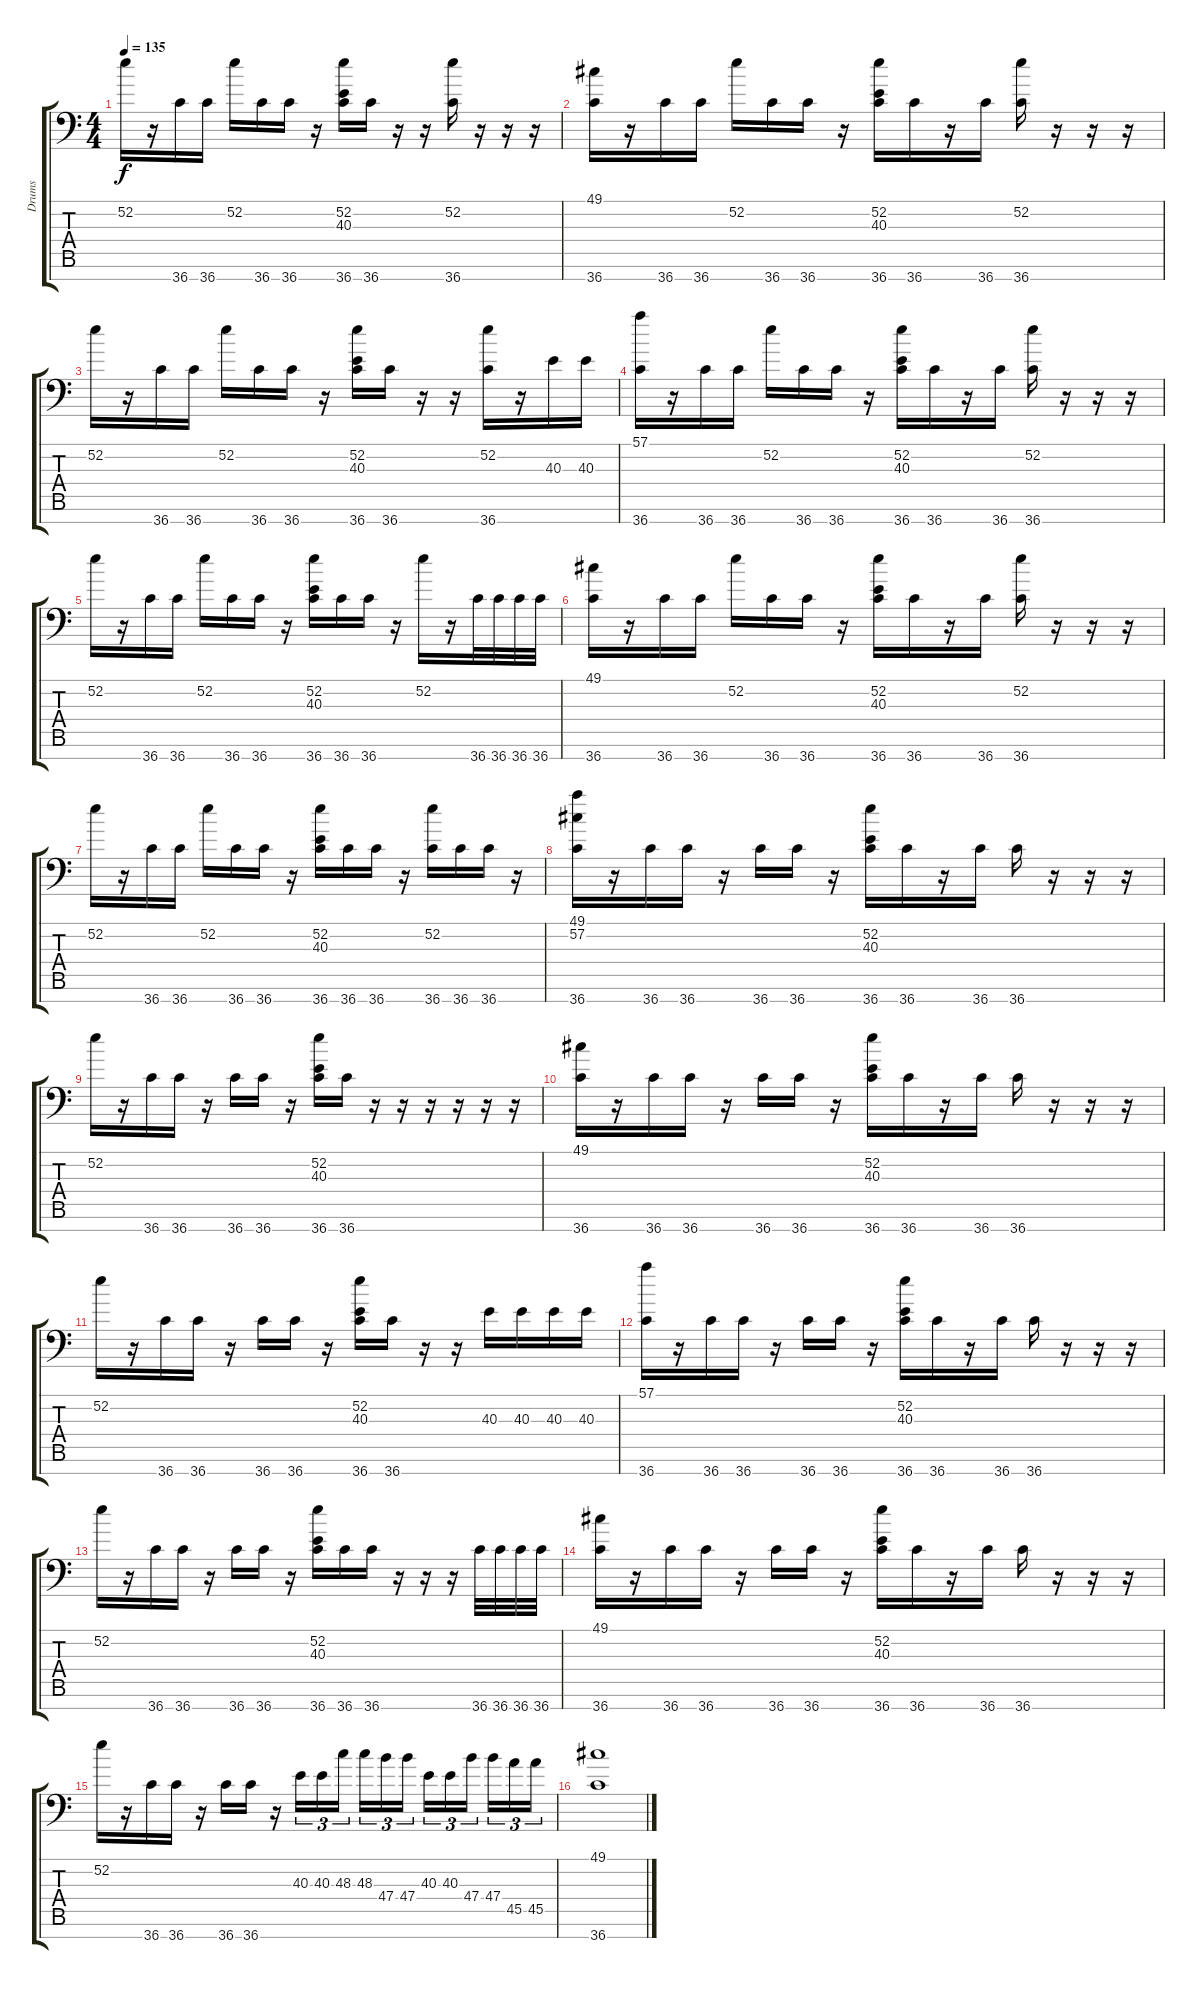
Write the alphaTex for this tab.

\track ("Drums" "Drums") {instrument acousticgrandpiano}
\staff {score tabs}
\tuning (C-1 C-1 C-1 C-1 C-1 C-1 C-1) {hide}
\ts (4 4)
\tempo 135
\clef f4
\ks c
52.2.16{dy f} r.16 36.7.16 36.7.16 52.2.16 36.7.16 36.7.16 r.16 (52.2 40.3 36.7).16 36.7.16 r.16 r.16 (52.2 36.7).16 r.16 r.16 r.16 |
(49.1 36.7).16 r.16 36.7.16 36.7.16 52.2.16 36.7.16 36.7.16 r.16 (52.2 40.3 36.7).16 36.7.16 r.16 36.7.16 (52.2 36.7).16 r.16 r.16 r.16 |
52.2.16 r.16 36.7.16 36.7.16 52.2.16 36.7.16 36.7.16 r.16 (52.2 40.3 36.7).16 36.7.16 r.16 r.16 (52.2 36.7).16 r.16 40.3.16 40.3.16 |
(57.1 36.7).16 r.16 36.7.16 36.7.16 52.2.16 36.7.16 36.7.16 r.16 (52.2 40.3 36.7).16 36.7.16 r.16 36.7.16 (52.2 36.7).16 r.16 r.16 r.16 |
52.2.16 r.16 36.7.16 36.7.16 52.2.16 36.7.16 36.7.16 r.16 (52.2 40.3 36.7).16 36.7.16 36.7.16 r.16 52.2.16 r.16 36.7.32 36.7.32 36.7.32 36.7.32 |
(49.1 36.7).16 r.16 36.7.16 36.7.16 52.2.16 36.7.16 36.7.16 r.16 (52.2 40.3 36.7).16 36.7.16 r.16 36.7.16 (52.2 36.7).16 r.16 r.16 r.16 |
52.2.16 r.16 36.7.16 36.7.16 52.2.16 36.7.16 36.7.16 r.16 (52.2 40.3 36.7).16 36.7.16 36.7.16 r.16 (52.2 36.7).16 36.7.16 36.7.16 r.16 |
(49.1 57.2 36.7).16 r.16 36.7.16 36.7.16 r.16 36.7.16 36.7.16 r.16 (52.2 40.3 36.7).16 36.7.16 r.16 36.7.16 36.7.16 r.16 r.16 r.16 |
52.2.16 r.16 36.7.16 36.7.16 r.16 36.7.16 36.7.16 r.16 (52.2 40.3 36.7).16 36.7.16 r.16 r.16 r.16 r.16 r.16 r.16 |
(49.1 36.7).16 r.16 36.7.16 36.7.16 r.16 36.7.16 36.7.16 r.16 (52.2 40.3 36.7).16 36.7.16 r.16 36.7.16 36.7.16 r.16 r.16 r.16 |
52.2.16 r.16 36.7.16 36.7.16 r.16 36.7.16 36.7.16 r.16 (52.2 40.3 36.7).16 36.7.16 r.16 r.16 40.3.16 40.3.16 40.3.16 40.3.16 |
(57.1 36.7).16 r.16 36.7.16 36.7.16 r.16 36.7.16 36.7.16 r.16 (52.2 40.3 36.7).16 36.7.16 r.16 36.7.16 36.7.16 r.16 r.16 r.16 |
52.2.16 r.16 36.7.16 36.7.16 r.16 36.7.16 36.7.16 r.16 (52.2 40.3 36.7).16 36.7.16 36.7.16 r.16 r.16 r.16 36.7.32 36.7.32 36.7.32 36.7.32 |
(49.1 36.7).16 r.16 36.7.16 36.7.16 r.16 36.7.16 36.7.16 r.16 (52.2 40.3 36.7).16 36.7.16 r.16 36.7.16 36.7.16 r.16 r.16 r.16 |
52.2.16 r.16 36.7.16 36.7.16 r.16 36.7.16 36.7.16 r.16 40.3.16{tu (3 2)} 40.3.16{tu (3 2)} 48.3.16{tu (3 2)} 48.3.16{tu (3 2)} 47.4.16{tu (3 2)} 47.4.16{tu (3 2)} 40.3.16{tu (3 2)} 40.3.16{tu (3 2)} 47.4.16{tu (3 2)} 47.4.16{tu (3 2)} 45.5.16{tu (3 2)} 45.5.16{tu (3 2)} |
(49.1 36.7).1
